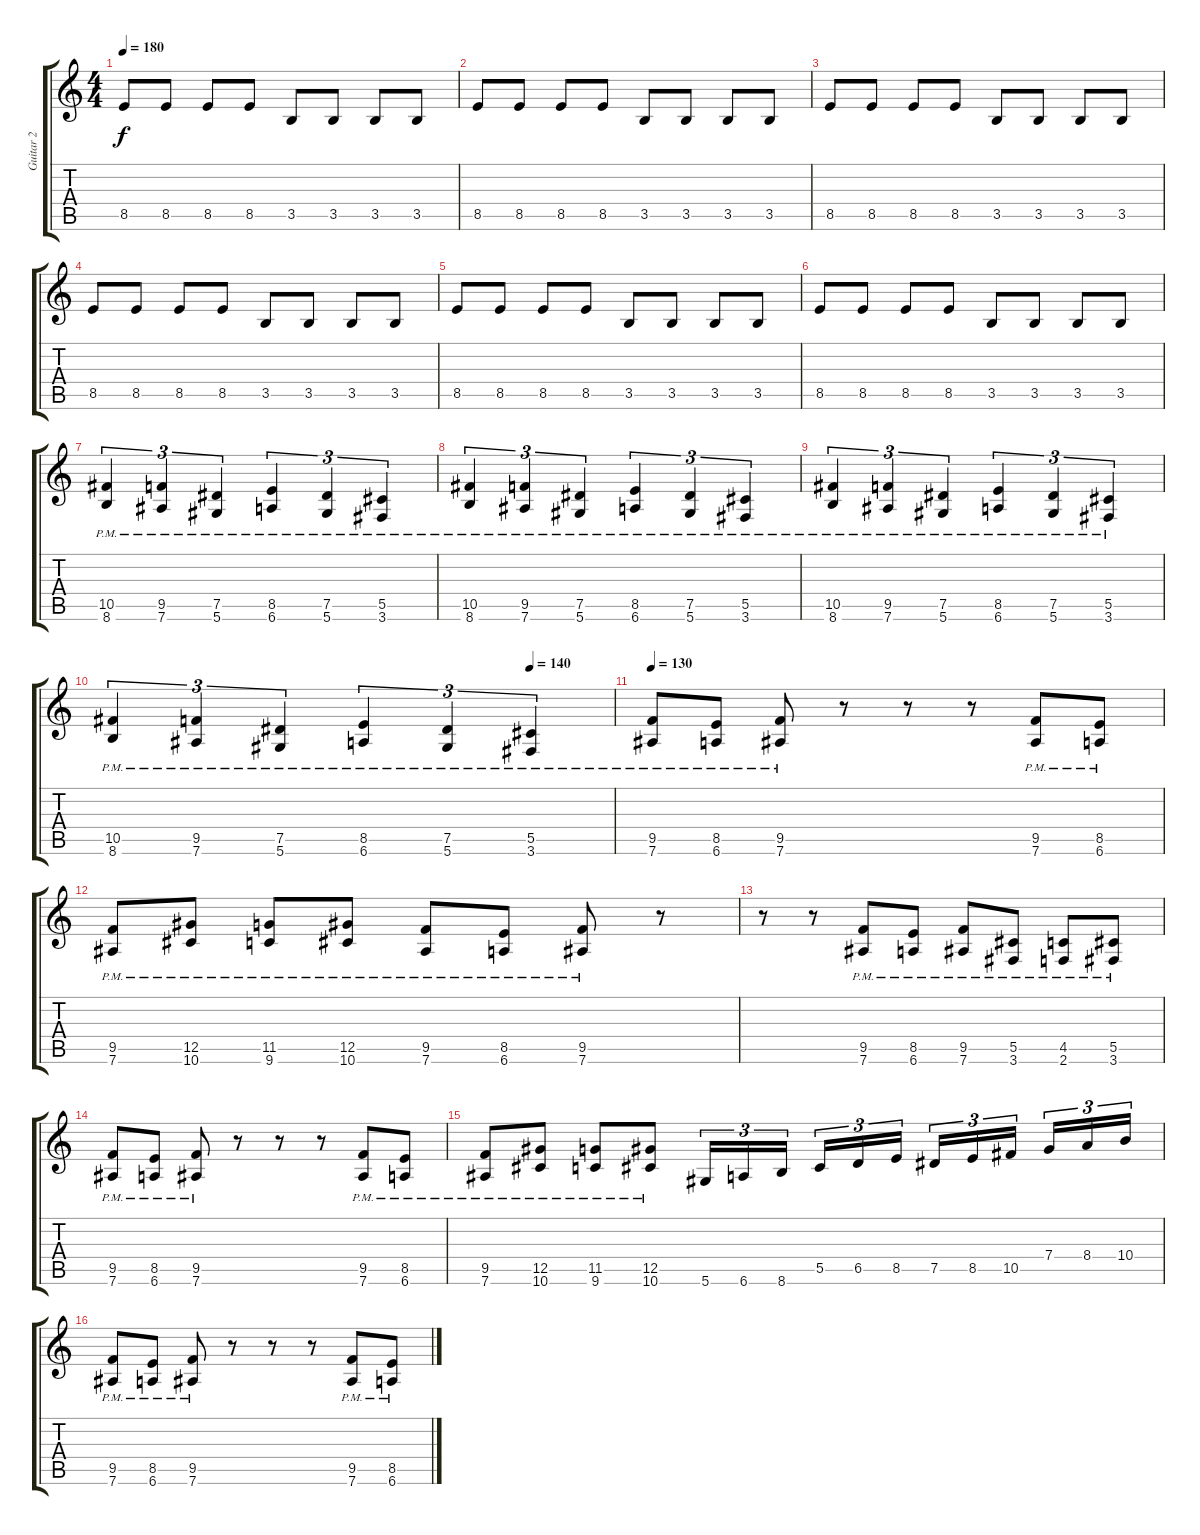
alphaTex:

\track ("Guitar 2" "Guitar 2") {instrument distortionguitar}
\staff {score tabs}
\tuning (Eb4 Bb3 Gb3 Db3 Ab2 Eb2) {hide}
\ts (4 4)
\tempo 180
\clef g2
\ks c
8.5.8{dy f} 8.5.8 8.5.8 8.5.8 3.5.8 3.5.8 3.5.8 3.5.8 |
8.5.8 8.5.8 8.5.8 8.5.8 3.5.8 3.5.8 3.5.8 3.5.8 |
8.5.8 8.5.8 8.5.8 8.5.8 3.5.8 3.5.8 3.5.8 3.5.8 |
8.5.8 8.5.8 8.5.8 8.5.8 3.5.8 3.5.8 3.5.8 3.5.8 |
8.5.8 8.5.8 8.5.8 8.5.8 3.5.8 3.5.8 3.5.8 3.5.8 |
8.5.8 8.5.8 8.5.8 8.5.8 3.5.8 3.5.8 3.5.8 3.5.8 |
(10.5{pm} 8.6{pm}).4{tu (3 2)} (9.5{pm} 7.6{pm}).4{tu (3 2)} (7.5{pm} 5.6{pm}).4{tu (3 2)} (8.5{pm} 6.6{pm}).4{tu (3 2)} (7.5{pm} 5.6{pm}).4{tu (3 2)} (5.5{pm} 3.6{pm}).4{tu (3 2)} |
(10.5{pm} 8.6{pm}).4{tu (3 2)} (9.5{pm} 7.6{pm}).4{tu (3 2)} (7.5{pm} 5.6{pm}).4{tu (3 2)} (8.5{pm} 6.6{pm}).4{tu (3 2)} (7.5{pm} 5.6{pm}).4{tu (3 2)} (5.5{pm} 3.6{pm}).4{tu (3 2)} |
(10.5{pm} 8.6{pm}).4{tu (3 2)} (9.5{pm} 7.6{pm}).4{tu (3 2)} (7.5{pm} 5.6{pm}).4{tu (3 2)} (8.5{pm} 6.6{pm}).4{tu (3 2)} (7.5{pm} 5.6{pm}).4{tu (3 2)} (5.5{pm} 3.6{pm}).4{tu (3 2)} |
\tempo (140 0.8333333333333334)
(10.5{pm} 8.6{pm}).4{tu (3 2)} (9.5{pm} 7.6{pm}).4{tu (3 2)} (7.5{pm} 5.6{pm}).4{tu (3 2)} (8.5{pm} 6.6{pm}).4{tu (3 2)} (7.5{pm} 5.6{pm}).4{tu (3 2)} (5.5{pm} 3.6{pm}).4{tu (3 2)} |
\tempo 130
(9.5{pm} 7.6{pm}).8 (8.5{pm} 6.6{pm}).8 (9.5{pm} 7.6{pm}).8 r.8 r.8 r.8 (9.5{pm} 7.6{pm}).8 (8.5{pm} 6.6{pm}).8 |
(9.5{pm} 7.6{pm}).8 (12.5{pm} 10.6{pm}).8 (11.5{pm} 9.6{pm}).8 (12.5{pm} 10.6{pm}).8 (9.5{pm} 7.6{pm}).8 (8.5{pm} 6.6{pm}).8 (9.5{pm} 7.6{pm}).8 r.8 |
r.8 r.8 (9.5{pm} 7.6{pm}).8 (8.5{pm} 6.6{pm}).8 (9.5{pm} 7.6{pm}).8 (5.5{pm} 3.6{pm}).8 (4.5{pm} 2.6{pm}).8 (5.5{pm} 3.6{pm}).8 |
(9.5{pm} 7.6{pm}).8 (8.5{pm} 6.6{pm}).8 (9.5{pm} 7.6{pm}).8 r.8 r.8 r.8 (9.5{pm} 7.6{pm}).8 (8.5{pm} 6.6{pm}).8 |
(9.5{pm} 7.6{pm}).8 (12.5{pm} 10.6{pm}).8 (11.5{pm} 9.6{pm}).8 (12.5{pm} 10.6{pm}).8 5.6.16{tu (3 2)} 6.6.16{tu (3 2)} 8.6.16{tu (3 2)} 5.5.16{tu (3 2)} 6.5.16{tu (3 2)} 8.5.16{tu (3 2)} 7.5.16{tu (3 2)} 8.5.16{tu (3 2)} 10.5.16{tu (3 2)} 7.4.16{tu (3 2)} 8.4.16{tu (3 2)} 10.4.16{tu (3 2)} |
(9.5{pm} 7.6{pm}).8 (8.5{pm} 6.6{pm}).8 (9.5{pm} 7.6{pm}).8 r.8 r.8 r.8 (9.5{pm} 7.6{pm}).8 (8.5{pm} 6.6{pm}).8
